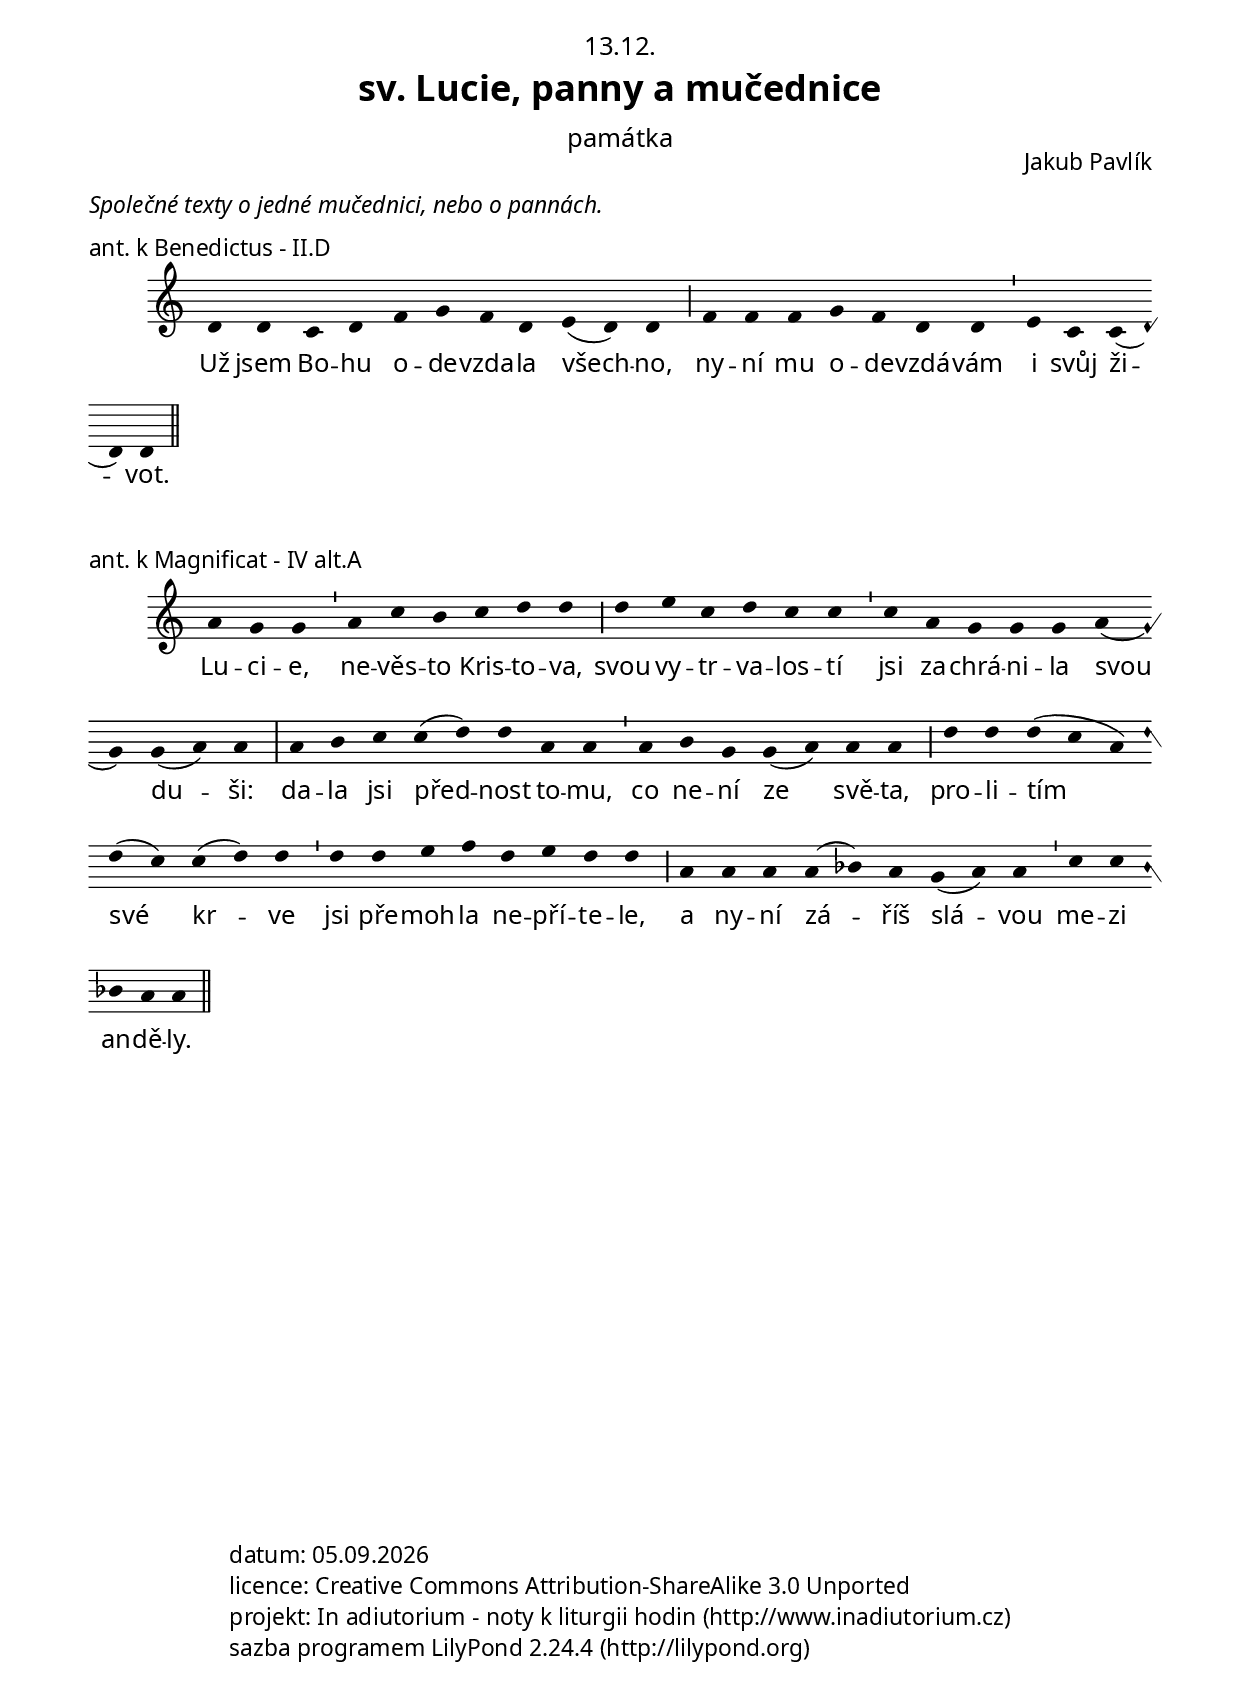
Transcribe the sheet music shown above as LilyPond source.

\version "2.17.5"

\include "../spolecne.ly"

\header {
  title = \markup\titleSvatek
            "sv. Lucie, panny a mučednice"
            "památka"
            13.12.
  composer = "Jakub Pavlík"
}

\markup\communia #'(#:mucednice #:panna)

\score {
  \relative c' {
    \choralniRezim
    d4 d c d f g f d e( d) d \barMaior
    f f f g f d d \barMin e c c( d) d \barFinalis
  }
  \addlyrics {
    Už jsem Bo -- hu o -- de -- vzda -- la všech -- no,
    ny -- ní mu o -- de -- vzdá -- vám i svůj ži -- vot.
  }
  \header {
    quid = "ant. k Benedictus"
    modus = "II"
    differentia = "D"
    psalmus = ""
    id = "aben"
    piece = \markup {\sestavTitulekBezZalmu}
  }
}

\score {
  \relative c'' {
    \choralniRezim
    a4 g g \barMin a c b c d d \barMaior
    d e c d c c \barMin c a g g g a( g) g( a) a \barMax
    a b c c( d) d a a \barMin a b g g( a) a a \barMaior
    d d d( c a) d( c) c( d) d \barMin d d e f d e d d \barMaior
    a a a a( bes) a g( a) a \barMin c c bes a a \barFinalis
  }
  \addlyrics {
    Lu -- ci -- e, ne -- věs -- to Kris -- to -- va,
    svou vy -- tr -- va -- los -- tí jsi za -- chrá -- ni -- la svou du -- ši:
    da -- la jsi před -- nost to -- mu, co ne -- ní ze svě -- ta,
    pro -- li -- tím své kr -- ve jsi pře -- moh -- la ne -- pří -- te -- le,
    a ny -- ní zá -- říš slá -- vou
    me -- zi an -- dě -- ly.
  }
  \header {
    quid = "ant. k Magnificat"
    modus = "IV alt"
    differentia = "A"
    psalmus = ""
    placet = "takovýto sekundový pokles hned na začátku jsem v latinském repertoáru oficia snad nikdy neviděl"
    id = "amag"
    piece = \markup {\sestavTitulekBezZalmu}
  }
}